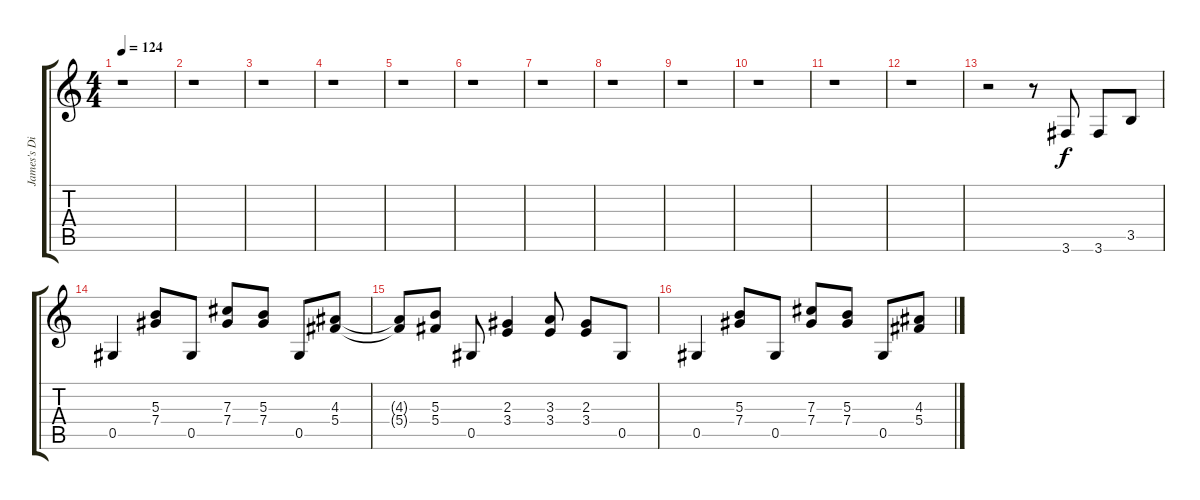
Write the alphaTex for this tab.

\track ("James's Distortion" "James's Di") {instrument distortionguitar}
\staff {score tabs}
\tuning (Eb4 Bb3 Gb3 Db3 Ab2 Eb2) {hide}
\ts (4 4)
\tempo 124
\clef g2
\ks c
r.1{dy f} |
r.1 |
r.1 |
r.1 |
r.1 |
r.1 |
r.1 |
r.1 |
r.1 |
r.1 |
r.1 |
r.1 |
r.2 r.8 3.6.8 3.6.8 3.5.8 |
0.5.4 (5.3 7.4).8 0.5.8 (7.3 7.4).8 (5.3 7.4).8 0.5.8 (4.3 5.4).8 |
(4.3{t} 5.4{t}).8 (5.3 5.4).8 0.5.8 (2.3 3.4).4 (3.3 3.4).8 (2.3 3.4).8 0.5.8 |
0.5.4 (5.3 7.4).8 0.5.8 (7.3 7.4).8 (5.3 7.4).8 0.5.8 (4.3 5.4).8
